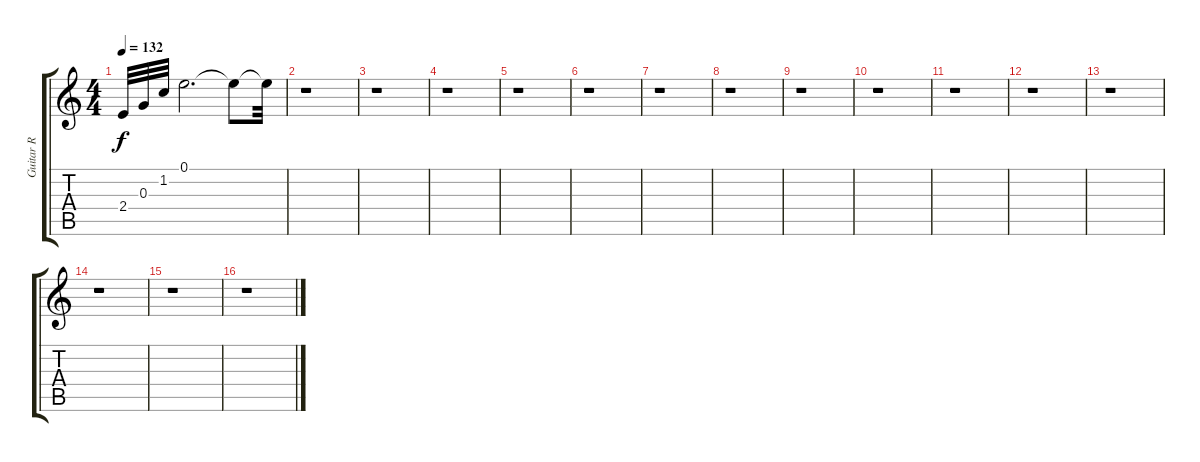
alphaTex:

\track ("Guitar R" "Guitar R") {instrument acousticguitarnylon}
\staff {score tabs}
\tuning (E4 B3 G3 D3 A2 E2) {hide}
\ts (4 4)
\tempo 132
\clef g2
\ks c
2.4.32{dy f} 0.3.32 1.2.32 0.1.2{d} 0.1{t}.8 0.1{t}.32 |
r.1 |
r.1 |
r.1 |
r.1 |
r.1 |
r.1 |
r.1 |
r.1 |
r.1 |
r.1 |
r.1 |
r.1 |
r.1 |
r.1 |
r.1
